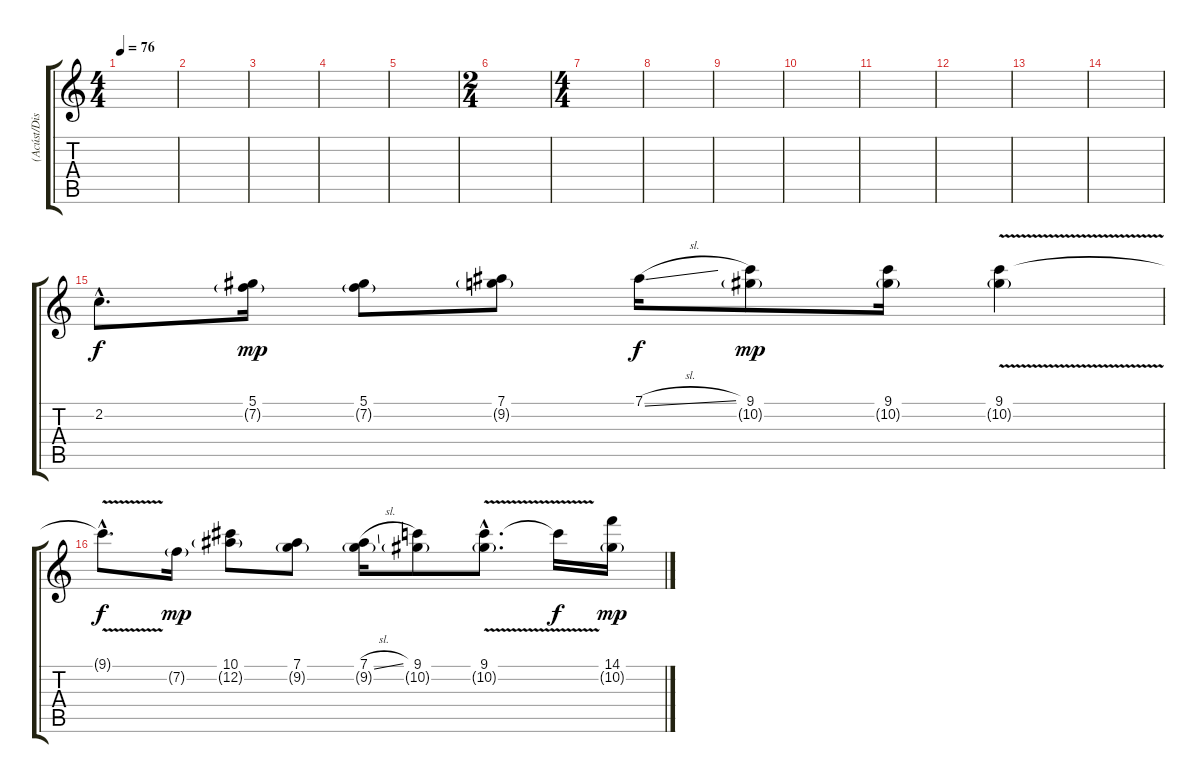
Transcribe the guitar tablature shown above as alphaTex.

\track ("(Acúst/Dist)" "(Acúst/Dis") {instrument acousticguitarsteel}
\staff {score tabs}
\tuning (Eb4 Bb3 Gb3 Db3 Ab2 Eb2) {hide}
\ts (4 4)
\tempo 76
\clef g2
\ks c
|
|
|
|
|
\ts (2 4)
|
\ts (4 4)
|
|
|
|
|
|
|
|
2.2{hac}.8{d} (5.1 7.2{g}).16{dy mp} (5.1 7.2{g}).8 (7.1 9.2{g}).8 7.1{sl}.16{dy f} (9.1 10.2{g}).8{dy mp} (9.1 10.2{g}).16 (9.1{v} 10.2{g}).4 |
9.1{hac t}.8{d dy f} 7.2{g}.16{dy mp} (10.1 12.2{g}).8 (7.1 9.2{g}).8 (7.1{sl} 9.2{g}).16 (9.1 10.2{g}).8 (9.1{v hac} 10.2{g hac}).8{d} 9.1{t}.16{dy f} (14.1 10.2{g}).16{dy mp}
